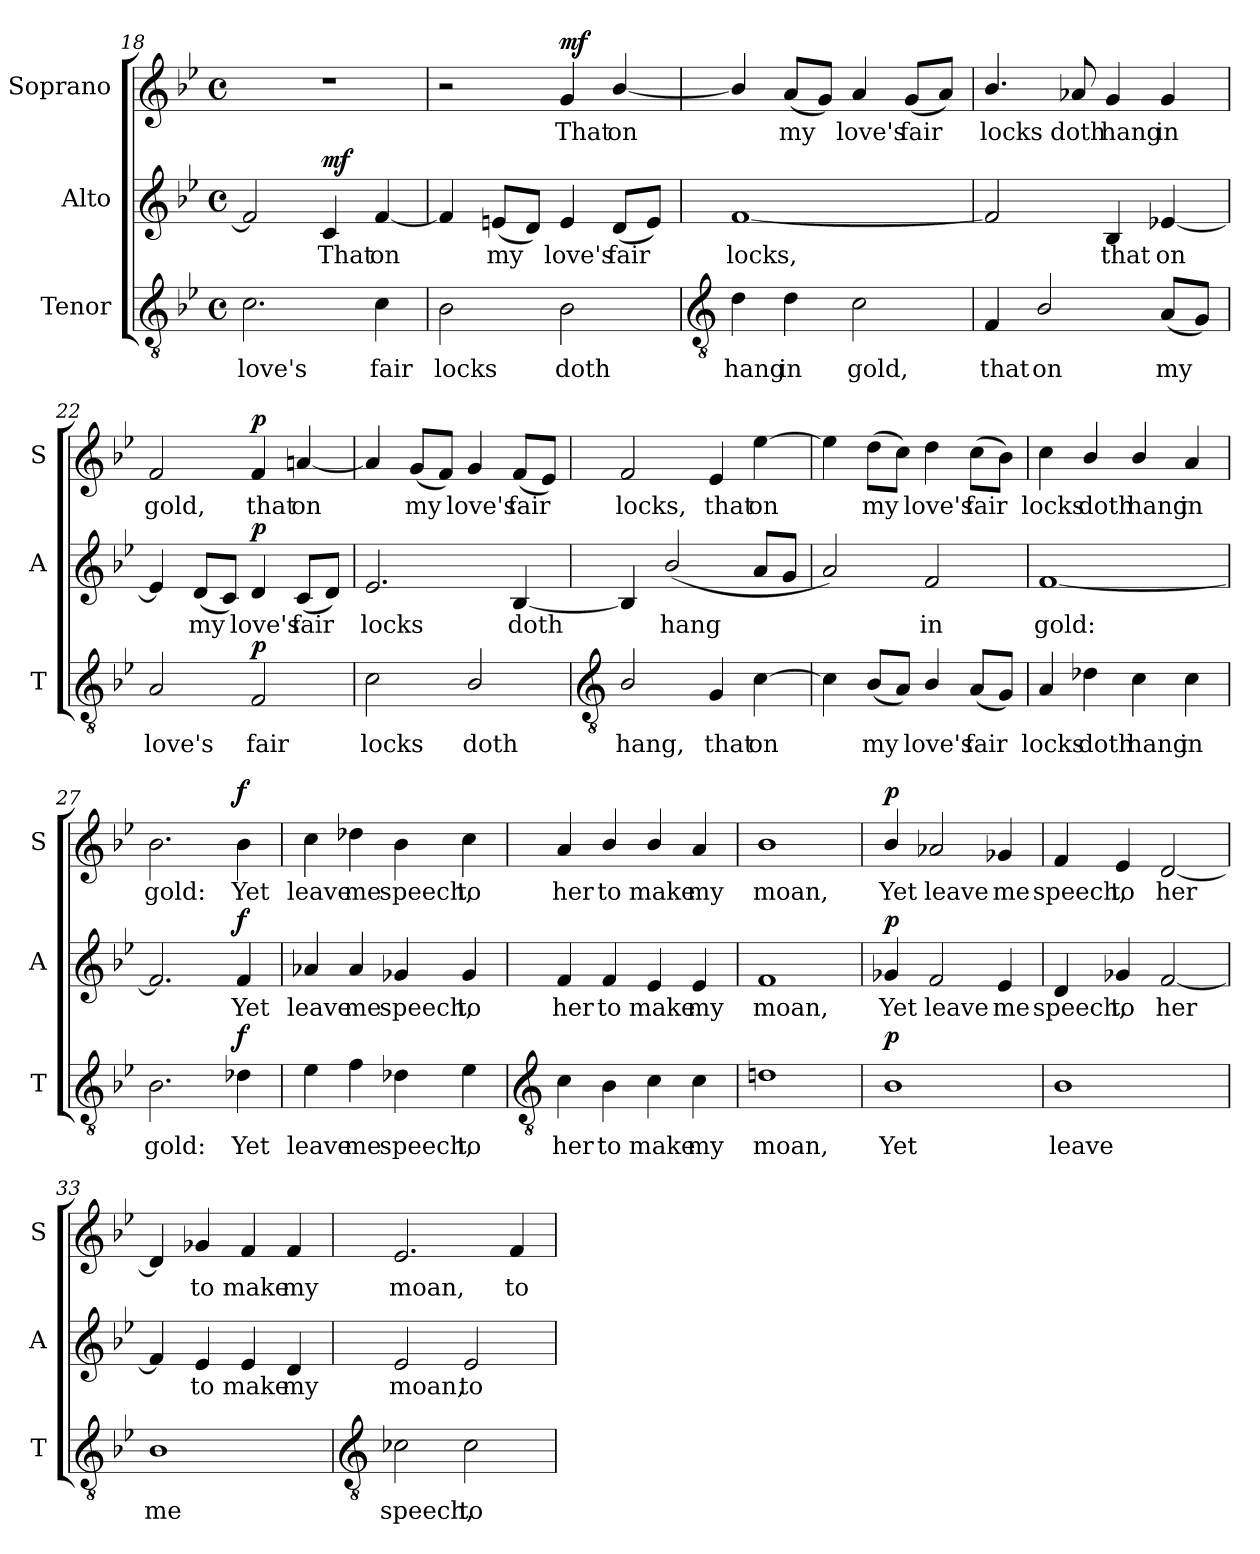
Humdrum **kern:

**kern	**text	**dynam	**kern	**text	**dynam	**kern	**text	**dynam
*part3	*part3	*part3	*part2	*part2	*part2	*part1	*part1	*part1
*staff3	*staff3	*staff3	*staff2	*staff2	*staff2	*staff1	*staff1	*staff1
*I"Tenor	*	*	*I"Alto	*	*	*I"Soprano	*	*
*I'T	*	*	*I'A	*	*	*I'S	*	*
*clefGv2	*	*	*clefG2	*	*	*clefG2	*	*
*k[b-e-]	*	*	*k[b-e-]	*	*	*k[b-e-]	*	*
*B-:	*	*	*B-:	*	*	*B-:	*	*
*M4/4	*	*	*M4/4	*	*	*M4/4	*	*
*met(c)	*	*	*met(c)	*	*	*met(c)	*	*
=18	=18	=18	=18	=18	=18	=18	=18	=18
!	!LO:LY:b	!	!	!	!	!	!	!
2.c	love's	.	2f]	.	.	1r	.	.
!	!	!	!	!LO:LY:b	!LO:DY:b	!	!	!
.	.	.	4c	That	mf	.	.	.
!	!LO:LY:b	!	!	!LO:LY:b	!	!	!	!
4c	fair	.	[4f	on	.	.	.	.
=19	=19	=19	=19	=19	=19	=19	=19	=19
!	!LO:LY:b	!	!	!	!	!	!	!
2B-	locks	.	4f]	.	.	2r	.	.
!	!	!	!	!LO:LY:b	!	!	!	!
.	.	.	(<8enL	my	.	.	.	.
.	.	.	8dJ)	.	.	.	.	.
!	!LO:LY:b	!	!	!LO:LY:b	!	!	!LO:LY:b	!LO:DY:b
2B-	doth	.	4e	love's	.	4g	That	mf
!	!	!	!	!LO:LY:b	!	!	!LO:LY:b	!
.	.	.	(<8dL	fair	.	[4b-/	on	.
.	.	.	8eJ)	.	.	.	.	.
!!LO:LB:g=z
=20	=20	=20	=20	=20	=20	=20	=20	=20
*clefGv2	*	*	*	*	*	*	*	*
!	!LO:LY:b	!	!	!LO:LY:b	!	!	!	!
4d	hang	.	[1f	locks,	.	4b-/]	.	.
!	!LO:LY:b	!	!	!	!	!	!LO:LY:b	!
4d	in	.	.	.	.	(<8aL	my	.
.	.	.	.	.	.	8gJ)	.	.
!	!LO:LY:b	!	!	!	!	!	!LO:LY:b	!
2c	gold,	.	.	.	.	4a	love's	.
!	!	!	!	!	!	!	!LO:LY:b	!
.	.	.	.	.	.	(<8gL	fair	.
.	.	.	.	.	.	8aJ)	.	.
=21	=21	=21	=21	=21	=21	=21	=21	=21
!	!LO:LY:b	!	!	!	!	!	!LO:LY:b	!
4F	that	.	2f]	.	.	4.b-/	locks	.
!	!LO:LY:b	!	!	!	!	!	!	!
2B-/	on	.	.	.	.	.	.	.
!	!	!	!	!	!	!	!LO:LY:b	!
.	.	.	.	.	.	8a-X	doth	.
!	!	!	!	!LO:LY:b	!	!	!LO:LY:b	!
.	.	.	4B-	that	.	4g	hang	.
!	!LO:LY:b	!	!	!LO:LY:b	!	!	!LO:LY:b	!
(<8AL	my	.	[4e-X	on	.	4g	in	.
8GJ)	.	.	.	.	.	.	.	.
=22	=22	=22	=22	=22	=22	=22	=22	=22
!	!LO:LY:b	!	!	!	!	!	!LO:LY:b	!
2A	love's	.	4e-]	.	.	2f	gold,	.
!	!	!	!	!LO:LY:b	!	!	!	!
.	.	.	(<8dL	my	.	.	.	.
.	.	.	8cJ)	.	.	.	.	.
!	!LO:LY:b	!LO:DY:b	!	!LO:LY:b	!LO:DY:b	!	!LO:LY:b	!LO:DY:b
2F	fair	p	4d	love's	p	4f	that	p
!	!	!	!	!LO:LY:b	!	!	!LO:LY:b	!
.	.	.	(<8cL	fair	.	[4an	on	.
.	.	.	8dJ)	.	.	.	.	.
=23	=23	=23	=23	=23	=23	=23	=23	=23
!	!LO:LY:b	!	!	!LO:LY:b	!	!	!	!
2c	locks	.	2.e-	locks	.	4a]	.	.
!	!	!	!	!	!	!	!LO:LY:b	!
.	.	.	.	.	.	(<8gL	my	.
.	.	.	.	.	.	8fJ)	.	.
!	!LO:LY:b	!	!	!	!	!	!LO:LY:b	!
2B-/	doth	.	.	.	.	4g	love's	.
!	!	!	!	!LO:LY:b	!	!	!LO:LY:b	!
.	.	.	[4B-	doth	.	(<8fL	fair	.
.	.	.	.	.	.	8e-J)	.	.
!!LO:LB:g=z
=24	=24	=24	=24	=24	=24	=24	=24	=24
*clefGv2	*	*	*	*	*	*	*	*
!	!LO:LY:b	!	!	!	!	!	!LO:LY:b	!
2B-/	hang,	.	4B-]	.	.	2f	locks,	.
!	!	!	!	!LO:LY:b	!	!	!	!
.	.	.	(<2b-/	hang	.	.	.	.
!	!LO:LY:b	!	!	!	!	!	!LO:LY:b	!
4G	that	.	.	.	.	4e-	that	.
!	!LO:LY:b	!	!	!	!	!	!LO:LY:b	!
[4c	on	.	8aL	.	.	[4ee-	on	.
.	.	.	8gJ	.	.	.	.	.
=25	=25	=25	=25	=25	=25	=25	=25	=25
4c]	.	.	2a)	.	.	4ee-]	.	.
!	!LO:LY:b	!	!	!	!	!	!LO:LY:b	!
(<8B-L	my	.	.	.	.	(>8ddL	my	.
8AJ)	.	.	.	.	.	8ccJ)	.	.
!	!LO:LY:b	!	!	!LO:LY:b	!	!	!LO:LY:b	!
4B-/	love's	.	2f	in	.	4dd	love's	.
!	!LO:LY:b	!	!	!	!	!	!LO:LY:b	!
(<8AL	fair	.	.	.	.	(>8ccL	fair	.
8GJ)	.	.	.	.	.	8b-J)	.	.
=26	=26	=26	=26	=26	=26	=26	=26	=26
!	!LO:LY:b	!	!	!LO:LY:b	!	!	!LO:LY:b	!
4A	locks	.	[1f	gold:	.	4cc	locks	.
!	!LO:LY:b	!	!	!	!	!	!LO:LY:b	!
4d-X	doth	.	.	.	.	4b-/	doth	.
!	!LO:LY:b	!	!	!	!	!	!LO:LY:b	!
4c	hang	.	.	.	.	4b-/	hang	.
!	!LO:LY:b	!	!	!	!	!	!LO:LY:b	!
4c	in	.	.	.	.	4a	in	.
=27	=27	=27	=27	=27	=27	=27	=27	=27
!	!LO:LY:b	!	!	!	!	!	!LO:LY:b	!
2.B-	gold:	.	2.f]	.	.	2.b-	gold:	.
!	!LO:LY:b	!LO:DY:b	!	!LO:LY:b	!LO:DY:b	!	!LO:LY:b	!LO:DY:b
4d-X	Yet	f	4f	Yet	f	4b-	Yet	f
=28	=28	=28	=28	=28	=28	=28	=28	=28
!	!LO:LY:b	!	!	!LO:LY:b	!	!	!LO:LY:b	!
4e-	leave	.	4a-X	leave	.	4cc	leave	.
!	!LO:LY:b	!	!	!LO:LY:b	!	!	!LO:LY:b	!
4f	me	.	4a-	me	.	4dd-X	me	.
!	!LO:LY:b	!	!	!LO:LY:b	!	!	!LO:LY:b	!
4d-X	speech,	.	4g-X	speech,	.	4b-	speech,	.
!	!LO:LY:b	!	!	!LO:LY:b	!	!	!LO:LY:b	!
4e-	to	.	4g-	to	.	4cc	to	.
!!LO:LB:g=z
=29	=29	=29	=29	=29	=29	=29	=29	=29
*clefGv2	*	*	*	*	*	*	*	*
!	!LO:LY:b	!	!	!LO:LY:b	!	!	!LO:LY:b	!
4c	her	.	4f	her	.	4a	her	.
!	!LO:LY:b	!	!	!LO:LY:b	!	!	!LO:LY:b	!
4B-	to	.	4f	to	.	4b-/	to	.
!	!LO:LY:b	!	!	!LO:LY:b	!	!	!LO:LY:b	!
4c	make	.	4e-	make	.	4b-/	make	.
!	!LO:LY:b	!	!	!LO:LY:b	!	!	!LO:LY:b	!
4c	my	.	4e-	my	.	4a	my	.
=30	=30	=30	=30	=30	=30	=30	=30	=30
!	!LO:LY:b	!	!	!LO:LY:b	!	!	!LO:LY:b	!
1dn	moan,	.	1f	moan,	.	1b-	moan,	.
=31	=31	=31	=31	=31	=31	=31	=31	=31
!	!LO:LY:b	!LO:DY:b	!	!LO:LY:b	!LO:DY:b	!	!LO:LY:b	!LO:DY:b
1B-	Yet	p	4g-X	Yet	p	4b-/	Yet	p
!	!	!	!	!LO:LY:b	!	!	!LO:LY:b	!
.	.	.	2f	leave	.	2a-X	leave	.
!	!	!	!	!LO:LY:b	!	!	!LO:LY:b	!
.	.	.	4e-	me	.	4g-X	me	.
=32	=32	=32	=32	=32	=32	=32	=32	=32
!	!LO:LY:b	!	!	!LO:LY:b	!	!	!LO:LY:b	!
1B-	leave	.	4d	speech,	.	4f	speech,	.
!	!	!	!	!LO:LY:b	!	!	!LO:LY:b	!
.	.	.	4g-X	to	.	4e-	to	.
!	!	!	!	!LO:LY:b	!	!	!LO:LY:b	!
.	.	.	[2f	her	.	[2d	her	.
=33	=33	=33	=33	=33	=33	=33	=33	=33
!	!LO:LY:b	!	!	!	!	!	!	!
1B-	me	.	4f]	.	.	4d]	.	.
!	!	!	!	!LO:LY:b	!	!	!LO:LY:b	!
.	.	.	4e-	to	.	4g-X	to	.
!	!	!	!	!LO:LY:b	!	!	!LO:LY:b	!
.	.	.	4e-	make	.	4f	make	.
!	!	!	!	!LO:LY:b	!	!	!LO:LY:b	!
.	.	.	4d	my	.	4f	my	.
!!LO:LB:g=z
=34	=34	=34	=34	=34	=34	=34	=34	=34
*clefGv2	*	*	*	*	*	*	*	*
!	!LO:LY:b	!	!	!LO:LY:b	!	!	!LO:LY:b	!
2c-X	speech,	.	2e-	moan,	.	2.e-	moan,	.
!	!LO:LY:b	!	!	!LO:LY:b	!	!	!	!
2c-	to	.	2e-	to	.	.	.	.
!	!	!	!	!	!	!	!LO:LY:b	!
.	.	.	.	.	.	4f	to	.
=	=	=	=	=	=	=	=	=
*-	*-	*-	*-	*-	*-	*-	*-	*-
